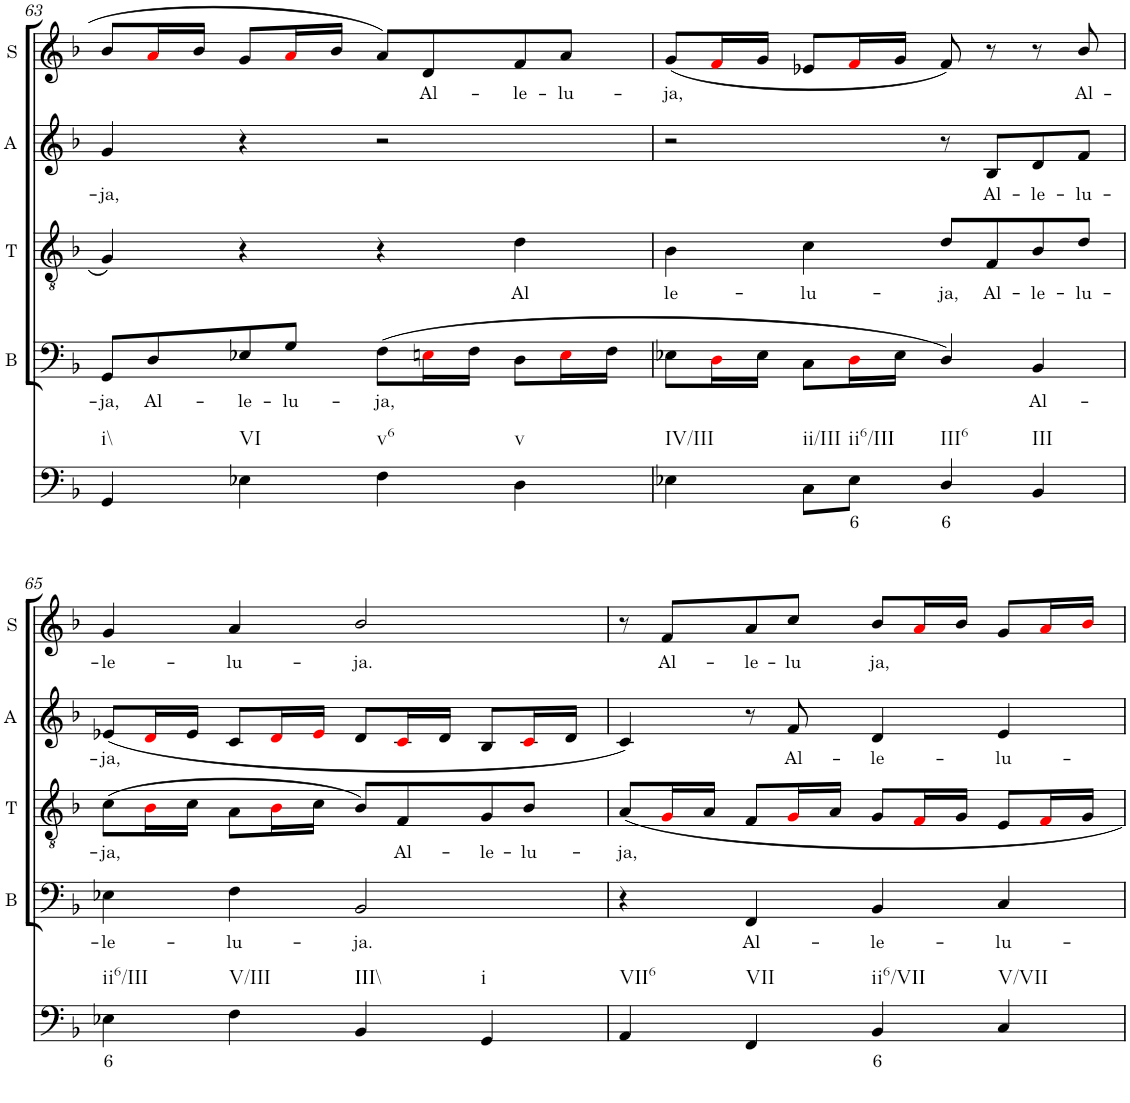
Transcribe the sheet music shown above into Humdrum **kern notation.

**kern	**text	**kern	**text	**kern	**text	**kern	**text	**kern	**text
*part5	*part5	*part4	*part4	*part3	*part3	*part2	*part2	*part1	*part1
*staff5	*staff5	*staff4	*staff4	*staff3	*staff3	*staff2	*staff2	*staff1	*staff1
*I"Continuo	*	*I"Bass	*	*I"Tenor	*	*I"Alto	*	*I"Soprano	*
*	*	*I'B	*	*I'T	*	*I'A	*	*I'S	*
!!LO:PB:g=z
*clefF4	*	*clefF4	*	*clefGv2	*	*clefG2	*	*clefG2	*
*k[b-]	*	*k[b-]	*	*k[b-]	*	*k[b-]	*	*k[b-]	*
*M4/4	*	*M4/4	*	*M4/4	*	*M4/4	*	*M4/4	*
=63	=63	=63	=63	=63	=63	=63	=63	=63	=63
!LO:TX:b:t=i\\	!	!	!	!	!	!	!	!	!
!	!	!	!LO:LY:b	!	!	!	!LO:LY:b	!	!
4GG/	.	8GG/L	ja,	4G/	.	4g/	ja,	8b-/L	.
!	!	!	!LO:LY:b	!	!	!	!	!	!
.	.	8D/	Al-	.	.	.	.	16ai/L	.
.	.	.	.	.	.	.	.	16b-/JJ	.
!LO:TX:b:t=VI	!	!	!	!	!	!	!	!	!
!	!	!	!LO:LY:b	!	!	!	!	!	!
4E-X\	.	8E-X/	le-	4r	.	4r	.	8g/L	.
!	!	!	!LO:LY:b	!	!	!	!	!	!
.	.	8G/J	lu-	.	.	.	.	16ai/L	.
.	.	.	.	.	.	.	.	16b-/JJ	.
!LO:TX:b:t=v6	!	!	!	!	!	!	!	!	!
!	!	!	!LO:LY:b	!	!	!	!	!	!
4F\	.	(8F\L	ja,	4r	.	2r	.	8a/L	.
!	!	!	!	!	!	!	!	!	!LO:LY:b
.	.	16Eni\L	.	.	.	.	.	8d/	Al-
.	.	16F\JJ	.	.	.	.	.	.	.
!LO:TX:b:t=v	!	!	!	!	!	!	!	!	!
!	!	!	!	!	!LO:LY:b	!	!	!	!LO:LY:b
4D\	.	8D\L	.	4d\	Al	.	.	8f/	le-
!	!	!	!	!	!	!	!	!	!LO:LY:b
.	.	16Ei\L	.	.	.	.	.	8a/J	lu-
.	.	16F\JJ	.	.	.	.	.	.	.
=64	=64	=64	=64	=64	=64	=64	=64	=64	=64
!LO:TX:b:t=IV/III	!	!	!	!	!	!	!	!	!
!	!	!	!	!	!LO:LY:b	!	!	!	!LO:LY:b
4E-X\	.	8E-X\L	.	4B-\	le-	2r	.	(8g/L	ja,
.	.	16Di\L	.	.	.	.	.	16fi/L	.
.	.	16E-\JJ	.	.	.	.	.	16g/JJ	.
!LO:TX:b:t=ii/III	!	!	!	!	!	!	!	!	!
!	!	!	!	!	!LO:LY:b	!	!	!	!
8C\L	.	8C\L	.	4c\	lu-	.	.	8e-X/L	.
!LO:TX:b:t=ii6/III	!	!	!	!	!	!	!	!	!
!	!LO:LY:b	!	!	!	!	!	!	!	!
8E-\J	6	16Di\L	.	.	.	.	.	16fi/L	.
.	.	16E-\JJ	.	.	.	.	.	16g/JJ	.
!LO:TX:b:t=III6	!	!	!	!	!	!	!	!	!
!	!LO:LY:b	!	!	!	!LO:LY:b	!	!	!	!
4D/	6	4D/)	.	8d/L	ja,	8r	.	8f/)	.
!	!	!	!	!	!LO:LY:b	!	!LO:LY:b	!	!
.	.	.	.	8F/	Al-	8B-/L	Al-	8r	.
!LO:TX:b:t=III	!	!	!	!	!	!	!	!	!
!	!	!	!LO:LY:b	!	!LO:LY:b	!	!LO:LY:b	!	!
4BB-/	.	4BB-/	Al-	8B-/	le-	8d/	le-	8r	.
!	!	!	!	!	!LO:LY:b	!	!LO:LY:b	!	!LO:LY:b
.	.	.	.	8d/J	lu-	8f/J	lu-	8b-/	Al-
!!LO:LB:g=z
=65	=65	=65	=65	=65	=65	=65	=65	=65	=65
!LO:TX:b:t=ii6/III	!	!	!	!	!	!	!	!	!
!	!LO:LY:b	!	!LO:LY:b	!	!LO:LY:b	!	!LO:LY:b	!	!LO:LY:b
4E-X\	6	4E-X\	le-	(8c\L	ja,	(8e-X/L	ja,	4g/	le-
.	.	.	.	16B-i\L	.	16di/L	.	.	.
.	.	.	.	16c\JJ	.	16e-/JJ	.	.	.
!LO:TX:b:t=V/III	!	!	!	!	!	!	!	!	!
!	!	!	!LO:LY:b	!	!	!	!	!	!LO:LY:b
4F\	.	4F\	lu-	8A\L	.	8c/L	.	4a/	lu-
.	.	.	.	16B-i\L	.	16di/L	.	.	.
.	.	.	.	16c\JJ	.	16e-i/JJ	.	.	.
!LO:TX:b:t=III\\	!	!	!	!	!	!	!	!	!
!	!	!	!LO:LY:b	!	!	!	!	!	!LO:LY:b
4BB-/	.	2BB-/	ja.	8B-/L)	.	8d/L	.	2b-/	ja.
!	!	!	!	!	!LO:LY:b	!	!	!	!
.	.	.	.	8F/	Al-	16ci/L	.	.	.
.	.	.	.	.	.	16d/JJ	.	.	.
!LO:TX:b:t=i	!	!	!	!	!	!	!	!	!
!	!	!	!	!	!LO:LY:b	!	!	!	!
4GG/	.	.	.	8G/	le-	8B-/L	.	.	.
!	!	!	!	!	!LO:LY:b	!	!	!	!
.	.	.	.	8B-/J	lu-	16ci/L	.	.	.
.	.	.	.	.	.	16d/JJ	.	.	.
=66	=66	=66	=66	=66	=66	=66	=66	=66	=66
!LO:TX:b:t=VII6	!	!	!	!	!	!	!	!	!
!	!	!	!	!	!LO:LY:b	!	!	!	!
4AA/	.	4r	.	8A/L	ja,	4c/)	.	8r	.
!	!	!	!	!	!	!	!	!	!LO:LY:b
.	.	.	.	16Gi/L	.	.	.	8f/L	Al-
.	.	.	.	16A/JJ	.	.	.	.	.
!LO:TX:b:t=VII	!	!	!	!	!	!	!	!	!
!	!	!	!LO:LY:b	!	!	!	!	!	!LO:LY:b
4FF/	.	4FF/	Al-	8F/L	.	8r	.	8a/	le-
!	!	!	!	!	!	!	!LO:LY:b	!	!LO:LY:b
.	.	.	.	16Gi/L	.	8f/	Al-	8cc/J	lu
.	.	.	.	16A/JJ	.	.	.	.	.
!LO:TX:b:t=ii6/VII	!	!	!	!	!	!	!	!	!
!	!LO:LY:b	!	!LO:LY:b	!	!	!	!LO:LY:b	!	!LO:LY:b
4BB-/	6	4BB-/	le-	8G/L	.	4d/	le-	8b-/L	ja,
.	.	.	.	16Fi/L	.	.	.	16ai/L	.
.	.	.	.	16G/JJ	.	.	.	16b-/JJ	.
!LO:TX:b:t=V/VII	!	!	!	!	!	!	!	!	!
!	!	!	!LO:LY:b	!	!	!	!LO:LY:b	!	!
4C/	.	4C/	lu-	8E/L	.	4e/	lu-	8g/L	.
.	.	.	.	16Fi/L	.	.	.	16ai/L	.
.	.	.	.	16G/JJ	.	.	.	16b-i/JJ	.
=	=	=	=	=	=	=	=	=	=
*-	*-	*-	*-	*-	*-	*-	*-	*-	*-
